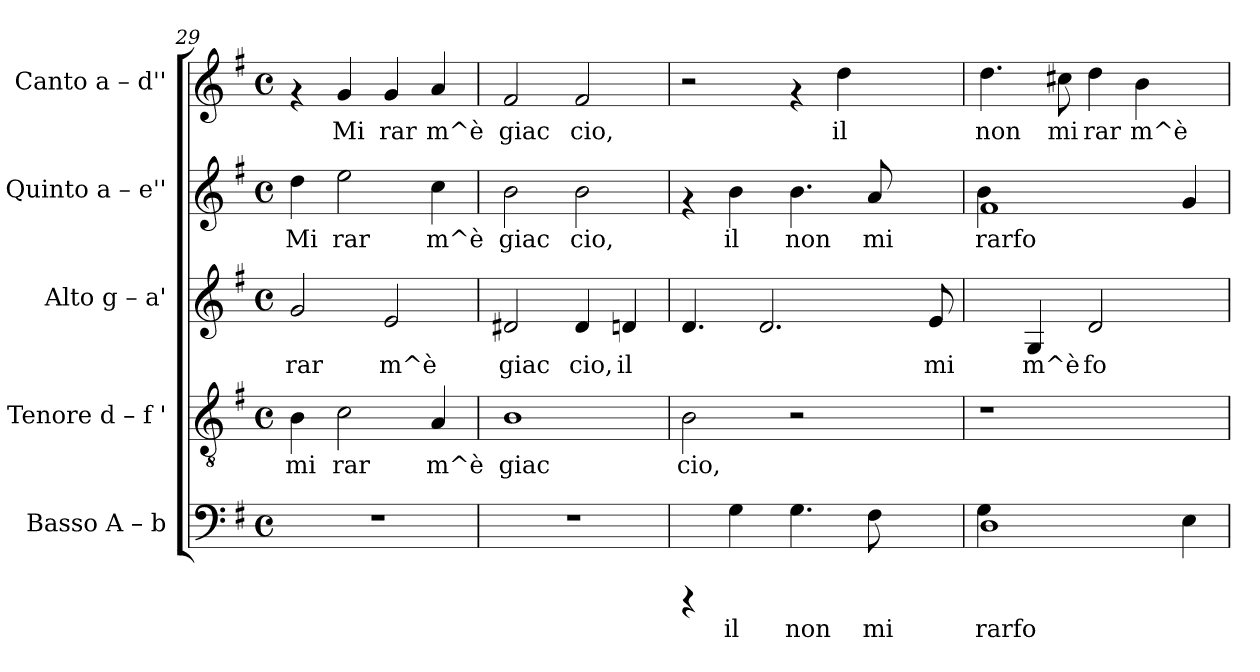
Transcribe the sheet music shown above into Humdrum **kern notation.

**kern	**text	**kern	**text	**kern	**text	**kern	**text	**kern	**text
*part5	*part5	*part4	*part4	*part3	*part3	*part2	*part2	*part1	*part1
*staff5	*staff5	*staff4	*staff4	*staff3	*staff3	*staff2	*staff2	*staff1	*staff1
*I"Basso  A – b	*	*I"Tenore  d – f '	*	*I"Alto  g – a'	*	*I"Quinto  a – e''	*	*I"Canto  a – d''	*
!!LO:LB:g=z
*clefF4	*	*clefGv2	*	*clefG2	*	*clefG2	*	*clefG2	*
*k[f#]	*	*k[f#]	*	*k[f#]	*	*k[f#]	*	*k[f#]	*
*G:	*	*G:	*	*G:	*	*G:	*	*G:	*
*M4/4	*	*M4/4	*	*M4/4	*	*M4/4	*	*M4/4	*
*met(c)	*	*met(c)	*	*met(c)	*	*met(c)	*	*met(c)	*
=29	=29	=29	=29	=29	=29	=29	=29	=29	=29
!	!	!	!LO:LY:b:rj	!	!LO:LY:b:rj	!	!LO:LY:b:rj	!	!
1r	.	4B\	mi	2g/	-rar	4dd\	Mi	4rf	.
!	!	!	!LO:LY:b:rj	!	!	!	!LO:LY:b:rj	!	!LO:LY:b:rj
.	.	2c\	rar	.	.	2ee\	rar	4g/	Mi
!	!	!	!	!	!LO:LY:b:rj	!	!	!	!LO:LY:b:rj
.	.	.	.	2e/	m^è	.	.	4g/	rar
!	!	!	!LO:LY:b:rj	!	!	!	!LO:LY:b:rj	!	!LO:LY:b:rj
.	.	4A/	m^è	.	.	4cc\	m^è	4a/	m^è
=30	=30	=30	=30	=30	=30	=30	=30	=30	=30
!	!	!	!LO:LY:b:rj	!	!LO:LY:b:rj	!	!LO:LY:b:rj	!	!LO:LY:b:rj
1r	.	1B	giac	2d#X/	giac	2b\	giac	2f#/	giac
!	!	!	!	!	!LO:LY:b:rj	!	!LO:LY:b:rj	!	!LO:LY:b:rj
.	.	.	.	4d#/	cio,	2b\	cio,	2f#/	cio,
!	!	!	!	!	!LO:LY:b:rj	!	!	!	!
.	.	.	.	4d/	il	.	.	.	.
=31	=31	=31	=31	=31	=31	=31	=31	=31	=31
!	!	!	!LO:LY:b:rj	!	!	!	!	!	!
4rCCC	.	2B\	cio,	4.d/	.	4rf	.	2r	.
!	!LO:LY:b:rj	!	!	!	!	!	!LO:LY:b:rj	!	!
4G\	il	.	.	.	.	4b\	il	.	.
.	.	.	.	2.d/	.	.	.	.	.
!	!LO:LY:b:rj	!	!	!	!	!	!LO:LY:b:rj	!	!
4.G\	non	2r	.	.	.	4.b\	non	4rf	.
!	!	!	!	!	!	!	!	!	!LO:LY:b:rj
.	.	.	.	.	.	.	.	4dd\	il
!	!LO:LY:b:rj	!	!	!	!	!	!LO:LY:b:rj	!	!
8F#\	mi	.	.	.	.	8a/	mi	.	.
4ryy	.	4ryy	.	.	.	4ryy	.	4ryy	.
!	!	!	!	!	!LO:LY:b:rj	!	!	!	!
.	.	.	.	8e/	mi	.	.	.	.
=32	=32	=32	=32	=32	=32	=32	=32	=32	=32
*^	*	*	*	*	*	*	*	*	*
!	!	!LO:LY:b:rj	!	!	!	!	!	!LO:LY:b:rj	!	!LO:LY:b:rj
*	*	*	*	*	*	*	*^	*	*	*
1D	4G\	rarfo	1r	.	4ryy	.	1f#	4b\	rarfo	4.dd\	non
!	!	!	!	!	!	!LO:LY:b:rj	!	!	!	!	!
.	1ryy	.	.	.	4G/	m^è	.	1ryy	.	.	.
!	!	!	!	!	!	!	!	!	!	!	!LO:LY:b:rj
.	.	.	.	.	.	.	.	.	.	8cc#X\	mi
!	!	!	!	!	!	!LO:LY:b:rj	!	!	!	!	!LO:LY:b:rj
.	.	.	.	.	2d/	fo	.	.	.	4dd\	rar
!	!	!	!	!	!	!	!	!	!	!	!LO:LY:b:rj
.	.	.	.	.	.	.	.	.	.	4b\	m^è
!	!	!LO:LY:b:rj	!	!	!	!	!	!	!LO:LY:b:rj	!	!
4E\	.	.	4ryy	.	4ryy	.	4g/	.	.	4ryy	.
*v	*v	*	*	*	*	*	*v	*v	*	*	*
=	=	=	=	=	=	=	=	=	=
*-	*-	*-	*-	*-	*-	*-	*-	*-	*-
